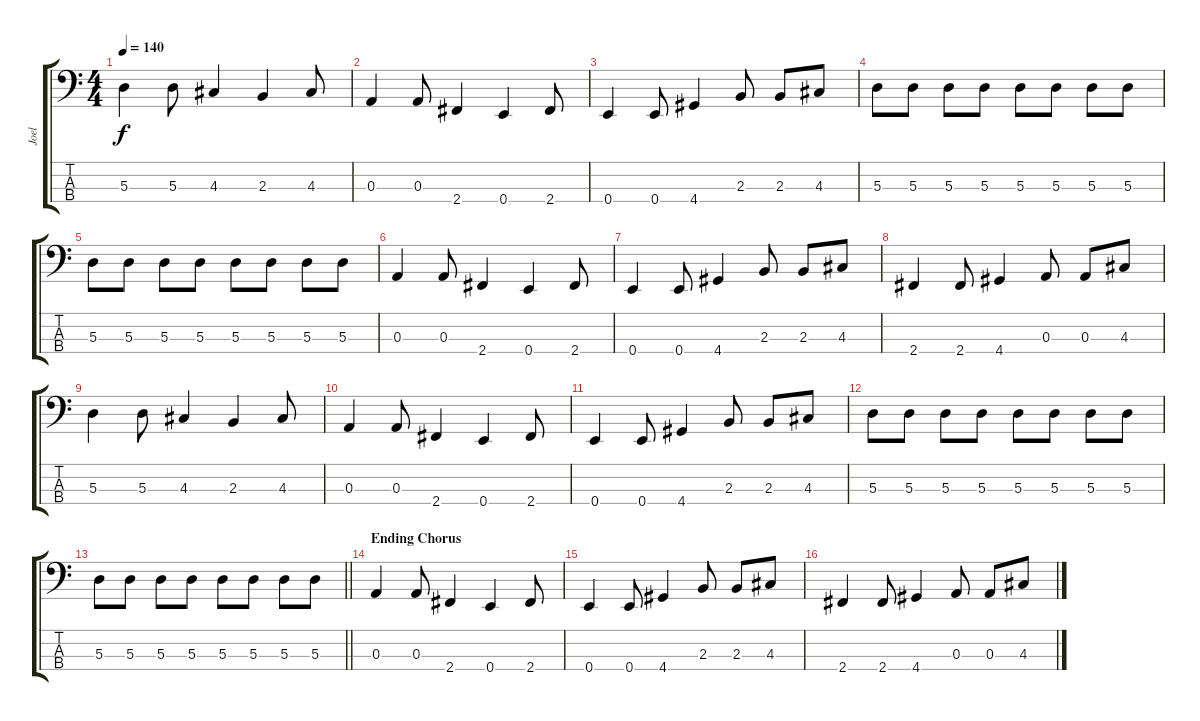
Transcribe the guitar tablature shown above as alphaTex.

\track ("Joel" "Joel") {instrument electricbassfinger}
\staff {score tabs}
\tuning (G2 D2 A1 E1) {hide}
\ts (4 4)
\tempo 140
\clef f4
\ks c
5.3.4{dy f} 5.3.8 4.3.4 2.3.4 4.3.8 |
0.3.4 0.3.8 2.4.4 0.4.4 2.4.8 |
0.4.4 0.4.8 4.4.4 2.3.8 2.3.8 4.3.8 |
5.3.8 5.3.8 5.3.8 5.3.8 5.3.8 5.3.8 5.3.8 5.3.8 |
5.3.8 5.3.8 5.3.8 5.3.8 5.3.8 5.3.8 5.3.8 5.3.8 |
0.3.4 0.3.8 2.4.4 0.4.4 2.4.8 |
0.4.4 0.4.8 4.4.4 2.3.8 2.3.8 4.3.8 |
2.4.4 2.4.8 4.4.4 0.3.8 0.3.8 4.3.8 |
5.3.4 5.3.8 4.3.4 2.3.4 4.3.8 |
0.3.4 0.3.8 2.4.4 0.4.4 2.4.8 |
0.4.4 0.4.8 4.4.4 2.3.8 2.3.8 4.3.8 |
5.3.8 5.3.8 5.3.8 5.3.8 5.3.8 5.3.8 5.3.8 5.3.8 |
\barLineRight lightlight
5.3.8 5.3.8 5.3.8 5.3.8 5.3.8 5.3.8 5.3.8 5.3.8 |
\section ("" "Ending Chorus")
0.3.4 0.3.8 2.4.4 0.4.4 2.4.8 |
0.4.4 0.4.8 4.4.4 2.3.8 2.3.8 4.3.8 |
2.4.4 2.4.8 4.4.4 0.3.8 0.3.8 4.3.8
